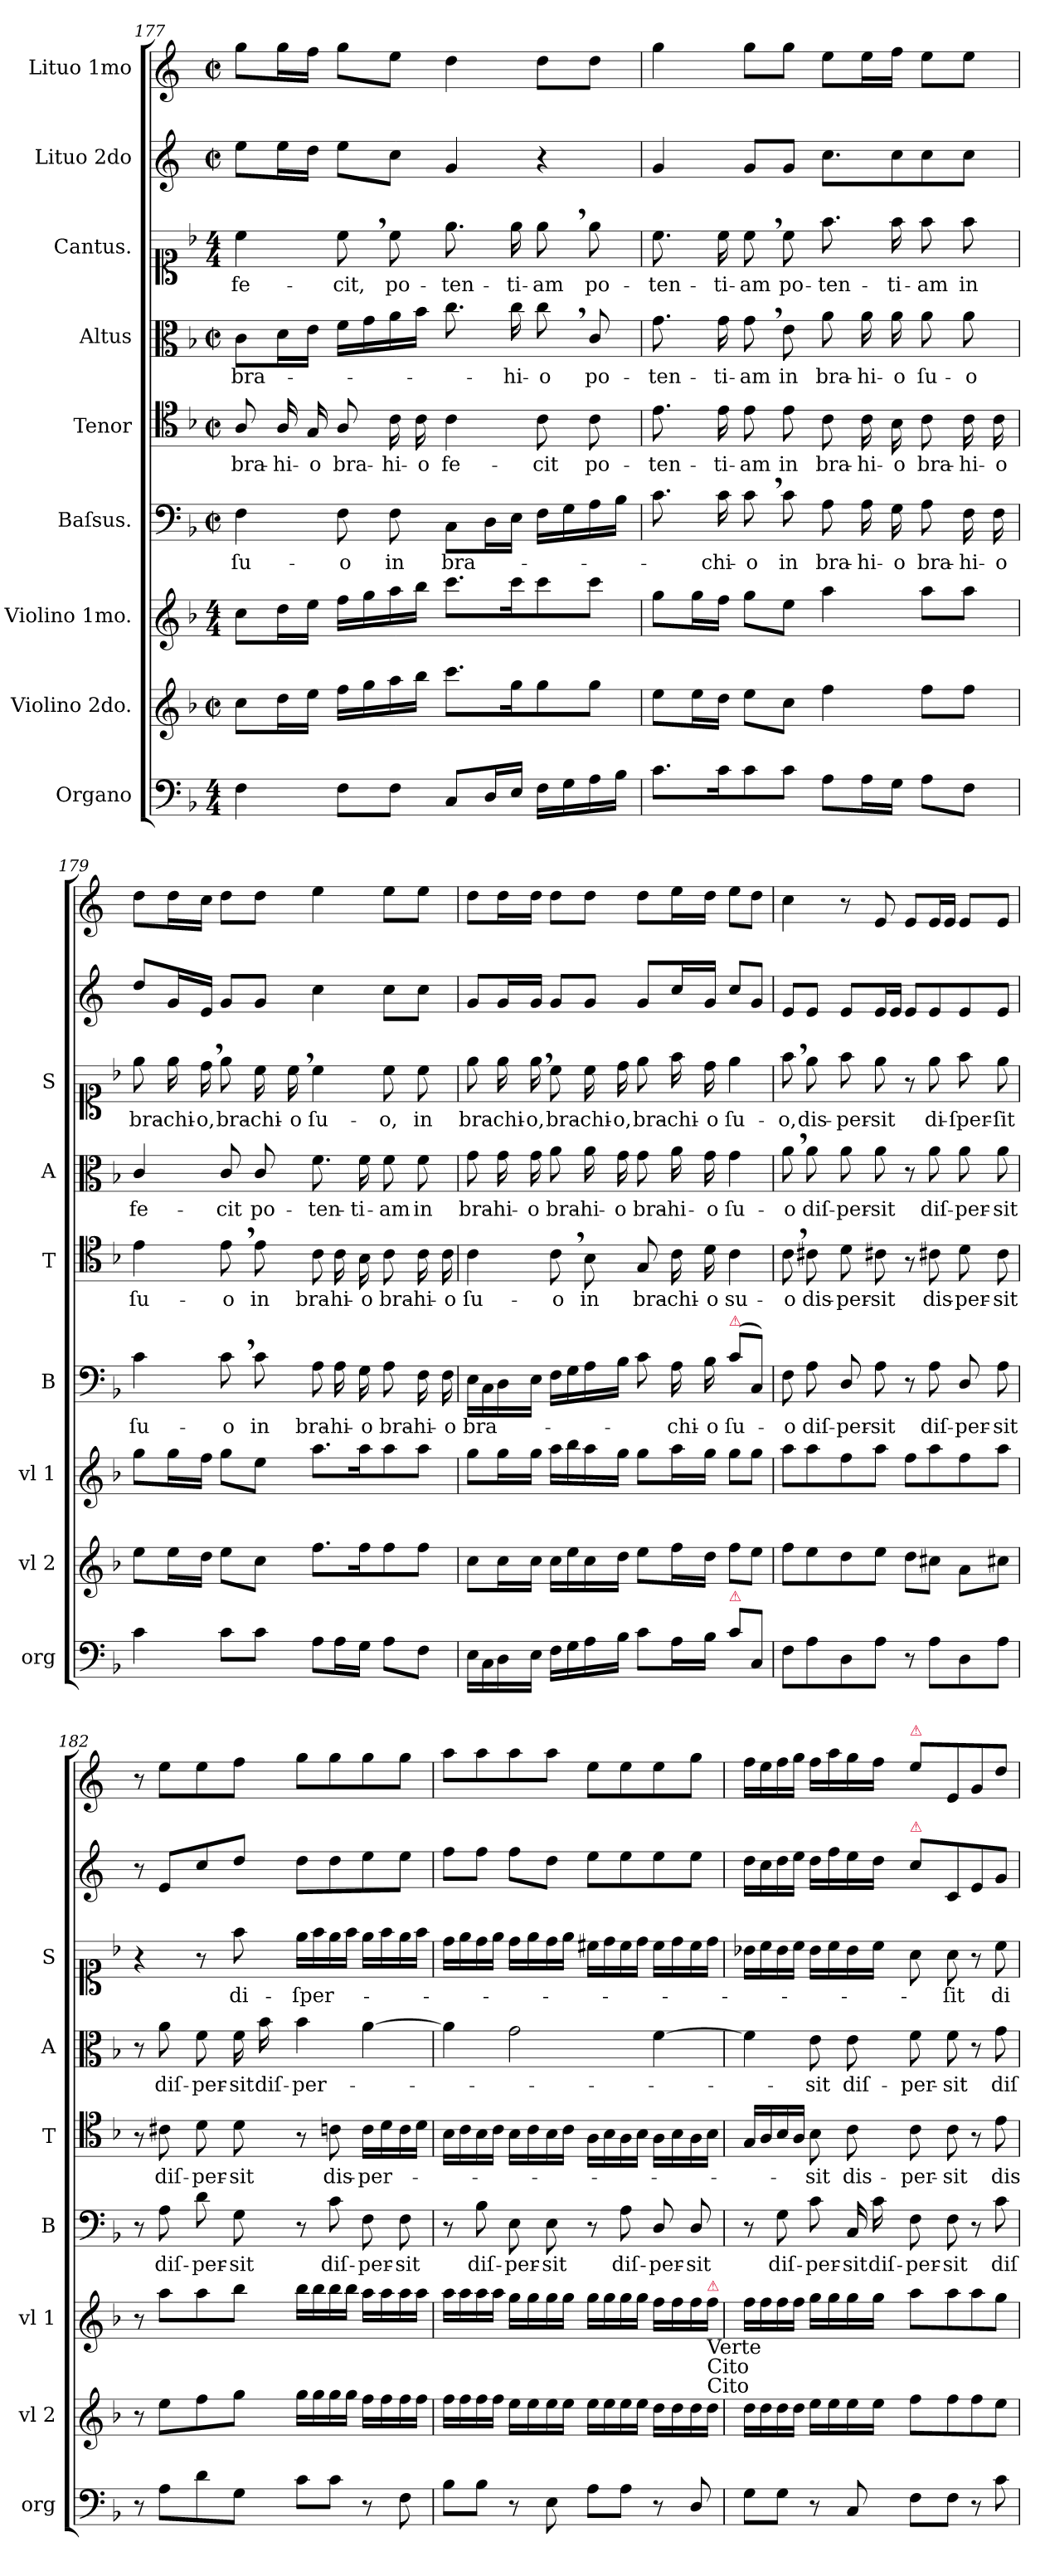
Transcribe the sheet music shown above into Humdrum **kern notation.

**kern	**kern	**kern	**kern	**text	**kern	**text	**kern	**text	**kern	**text	**kern	**kern
*part9	*part8	*part7	*part6	*part6	*part5	*part5	*part4	*part4	*part3	*part3	*part2	*part1
*staff9	*staff8	*staff7	*staff6	*staff6	*staff5	*staff5	*staff4	*staff4	*staff3	*staff3	*staff2	*staff1
*I"Organo	*I"Violino 2do.	*I"Violino 1mo.	*I"Baſsus.	*	*I"Tenor	*	*I"Altus	*	*I"Cantus.	*	*I"Lituo 2do	*I"Lituo 1mo
*I'org	*I'vl 2	*I'vl 1	*I'B	*	*I'T	*	*I'A	*	*I'S	*	*	*
*clefF4	*clefG2	*clefG2	*clefF4	*	*clefC4	*	*clefC3	*	*clefC1	*	*clefG2	*clefG2
*	*	*	*	*	*	*	*	*	*	*	*ITrd-3c-5	*ITrd-3c-5
*k[b-]	*k[b-]	*k[b-]	*k[b-]	*	*k[b-]	*	*k[b-]	*	*k[b-]	*	*k[b-]	*k[b-]
*M4/4	*M4/4	*M4/4	*M4/4	*	*M4/4	*	*M4/4	*	*M4/4	*	*M4/4	*M4/4
*	*met(c|)	*	*met(c|)	*	*met(c|)	*	*met(c|)	*	*	*	*met(c|)	*met(c|)
=177	=177	=177	=177	=177	=177	=177	=177	=177	=177	=177	=177	=177
4F\	8cc\L	8cc\L	4F\	ſu-	8A/	bra-	8c\L	bra-	4cc\	fe-	8aa\L	8ccc\L
.	16dd\L	16dd\L	.	.	16A/	-hi-	16d\L	.	.	.	16aa\L	16ccc\L
.	16ee\JJ	16ee\JJ	.	.	16G/	-o	16e\JJ	.	.	.	16gg\JJ	16bb-\JJ
8F\L	16ff\LL	16ff\LL	8F\	-o	8A/	bra-	16f\LL	.	8cc,\	-cit,	8aa\L	8ccc\L
.	16gg\	16gg\	.	.	.	.	16g\	.	.	.	.	.
8F\J	16aa\	16aa\	8F\	in	16c\	-hi-	16a\	.	8cc\	po-	8ff\J	8aa\J
.	16bb-\JJ	16bb-\JJ	.	.	16c\	-o	16b-\JJ	.	.	.	.	.
8C/L	8.ccc\L	8.ccc\L	8C\L	bra-	4c\	fe-	8.cc\	.	8.ee\	-ten-	4cc/	4gg\
16D/L	.	.	16D\L	.	.	.	.	.	.	.	.	.
16E/JJ	16gg\K	16ccc\K	16E\JJ	.	.	.	16cc\	-hi-	16ee\	-ti-	.	.
16F\LL	8gg\	8ccc\	16F\LL	.	8c\	-cit	8cc,\	-o	8ee,\	-am	4r	8gg\L
16G\	.	.	16G\	.	.	.	.	.	.	.	.	.
16A\	8gg\J	8ccc\J	16A\	.	8c\	po-	8c/	po-	8ee\	po-	.	8gg\J
16B-\JJ	.	.	16B-\JJ	.	.	.	.	.	.	.	.	.
=178	=178	=178	=178	=178	=178	=178	=178	=178	=178	=178	=178	=178
8.c\L	8ee\L	8gg\L	8.c\	.	8.e\	-ten-	8.g\	-ten-	8.cc\	-ten-	4cc/	4ccc\
.	16ee\L	16gg\L	.	.	.	.	.	.	.	.	.	.
16c\K	16dd\JJ	16ff\JJ	16c\	-chi-	16e\	-ti-	16g\	-ti-	16cc\	-ti-	.	.
8c\	8ee\L	8gg\L	8c,\	-o	8e\	-am	8g,\	-am	8cc,\	-am	8cc/L	8ccc\L
!	!	!	!	!	!	!	!	!	!	!LO:LY:i	!	!
8c\J	8cc\J	8ee\J	8c\	in	8e\	in	8e\	in	8cc\	po-	8cc/J	8ccc\J
!	!	!	!	!	!	!	!	!	!	!LO:LY:i	!	!
8A\L	4ff\	4aa\	8A\	bra-	8c\	bra-	8a\	bra-	8.ff\	-ten-	8.ff\L	8aa\L
16A\L	.	.	16A\	-hi-	16c\	-hi-	16a\	-hi-	.	.	.	16aa\L
!	!	!	!	!	!	!	!	!	!	!LO:LY:i	!LO:N:vis=8	!
16G\JJ	.	.	16G\	-o	16B-\	-o	16a\	-o	16ff\	-ti-	16ff\	16bb-\JJ
!	!	!	!	!LO:LY:i	!	!	!	!	!	!LO:LY:i	!	!
8A\L	8ff\L	8aa\L	8A\	bra-	8c\	bra-	8a\	ſu-	8ff\	-am	8ff\	8aa\L
!	!	!	!	!LO:LY:i	!	!	!	!	!	!	!	!
8F\J	8ff\J	8aa\J	16F\	-hi-	16c\	-hi-	8a\	-o	8ff\	in	8ff\J	8aa\J
!	!	!	!	!LO:LY:i	!	!	!	!	!	!	!	!
.	.	.	16F\	-o	16c\	-o	.	.	.	.	.	.
=179	=179	=179	=179	=179	=179	=179	=179	=179	=179	=179	=179	=179
4c\	8ee\L	8gg\L	4c\	ſu-	4e\	ſu-	4c/	fe-	8ee\	bra-	8gg/L	8gg\L
.	16ee\L	16gg\L	.	.	.	.	.	.	16ee\	-chi-	16cc/L	16gg\L
.	16dd\JJ	16ff\JJ	.	.	.	.	.	.	16dd,\	-o,	16a/JJ	16ff\JJ
!	!	!	!	!	!	!	!	!	!	!LO:LY:i	!	!
8c\L	8ee\L	8gg\L	8c,\	-o	8e,\	-o	8c/	-cit	8ee\	bra-	8cc/L	8gg\L
!	!	!	!	!	!	!	!	!	!	!LO:LY:i	!	!
8c\J	8cc\J	8ee\J	8c\	in	8e\	in	8c/	po-	16cc\	-chi-	8cc/J	8gg\J
!	!	!	!	!	!	!	!	!	!	!LO:LY:i	!	!
.	.	.	.	.	.	.	.	.	16cc,\	-o	.	.
8A\L	8.ff\L	8.aa\L	8A\	bra-	8c\	bra-	8.f\	-ten-	4cc\	ſu-	4ff\	4aa\
16A\L	.	.	16A\	-hi-	16c\	-hi-	.	.	.	.	.	.
16G\JJ	16ff\K	16aa\K	16G\	-o	16B-\	-o	16f\	-ti-	.	.	.	.
!	!	!	!	!LO:LY:i	!	!LO:LY:i	!	!	!	!	!	!
8A\L	8ff\	8aa\	8A\	bra-	8c\	bra-	8f\	-am	8cc\	-o,	8ff\L	8aa\L
!	!	!	!	!LO:LY:i	!	!LO:LY:i	!	!	!	!	!	!
8F\J	8ff\J	8aa\J	16F\	-hi-	16c\	-hi-	8f\	in	8cc\	in	8ff\J	8aa\J
!	!	!	!	!LO:LY:i	!	!LO:LY:i	!	!	!	!	!	!
.	.	.	16F\	-o	16c\	-o	.	.	.	.	.	.
=180	=180	=180	=180	=180	=180	=180	=180	=180	=180	=180	=180	=180
16E\LL	8cc\L	8gg\L	16E\LL	bra-	4c\	ſu-	8g\	bra-	8ee\	bra-	8cc/L	8gg\L
16C\	.	.	16C\	.	.	.	.	.	.	.	.	.
16D\	16cc\L	16gg\L	16D\	.	.	.	16g\	-hi-	16ee\	-chi-	16cc/L	16gg\L
16E\JJ	16cc\JJ	16gg\JJ	16E\JJ	.	.	.	16g\	-o	16ee,\	-o,	16cc/JJ	16gg\JJ
!	!	!	!	!	!	!	!	!LO:LY:i	!	!	!	!
16F\LL	16cc\LL	16aa\LL	16F\LL	.	8c,\	-o	8a\	bra-	8cc\	bra-	8cc/L	8gg\L
16G\	16ee\	16bb-\	16G\	.	.	.	.	.	.	.	.	.
!	!	!	!	!	!	!	!	!LO:LY:i	!	!	!	!
16A\	16cc\	16aa\	16A\	.	8B-\	in	16a\	-hi-	16cc\	-chi-	8cc/J	8gg\J
!	!	!	!	!	!	!	!	!LO:LY:i	!	!	!	!
16B-\JJ	16dd\JJ	16gg\JJ	16B-\JJ	.	.	.	16g\	-o	16dd\	-o,	.	.
!	!	!	!	!	!	!	!	!	!	!LO:LY:i	!	!
8c\L	8ee\L	8gg\L	8c\	.	8G/	bra-	8g\	bra-	8ee\	bra-	8cc/L	8gg\L
!	!	!	!	!	!	!	!	!	!	!LO:LY:i	!	!
16A\L	16ff\L	16aa\L	16A\	-chi-	16c\	-chi-	16a\	-hi-	16ff\	-chi-	16ff/L	16aa\L
!	!	!	!	!	!	!	!	!	!	!LO:LY:i	!	!
16B-\JJ	16dd\JJ	16gg\JJ	16B-\	-o	16d\	-o	16g\	-o	16dd\	-o	16cc/JJ	16gg\JJ
!	!	!	!LO:TX:a:color=crimson:t=⚠	!	!	!	!	!	!	!	!	!
!LO:TX:a:color=crimson:t=⚠	!	!	!	!	!	!	!	!	!	!	!	!
8c\L	8ff\L	8gg\L	(>8c\L	ſu-	4c\	su-	4g\	ſu-	4ee\	ſu-	8ff/L	8aa\L
8C/J	8ee\J	8gg\J	8C/J)	.	.	.	.	.	.	.	8cc/J	8gg\J
=181	=181	=181	=181	=181	=181	=181	=181	=181	=181	=181	=181	=181
8F\L	8ff\L	8aa\L	8F\	-o	8c,\	-o	8a,\	-o	8ff,\	-o,	8a/L	4ff\
8A\	8ee\	8aa\	8A\	diſ-	8c#X\	dis-	8a\	diſ-	8ee\	dis-	8a/J	.
8D\	8dd\	8ff\	8D/	-per-	8d\	-per-	8a\	-per-	8ff\	-per-	8a/L	8r
8A\J	8ee\J	8aa\J	8A\	-sit	8c#X\	-sit	8a\	-sit	8ee\	-sit	16a/L	8a/
.	.	.	.	.	.	.	.	.	.	.	16a/JJ	.
8r	8dd\L	8ff\L	8r	.	8r	.	8r	.	8r	.	8a/L	8a/L
!	!	!	!	!	!	!LO:LY:i	!	!LO:LY:i	!	!LO:LY:i	!	!
8A\L	8cc#X\J	8aa\	8A\	diſ-	8c#X\	dis-	8a\	diſ-	8ee\	di-	8a/	16a/L
.	.	.	.	.	.	.	.	.	.	.	.	16a/JJ
!	!	!	!	!	!	!LO:LY:i	!	!LO:LY:i	!	!LO:LY:i	!	!
8D\	8a\L	8ff\	8D/	-per-	8d\	-per-	8a\	-per-	8ff\	-ſper-	8a/	8a/L
!	!	!	!	!	!	!LO:LY:i	!	!LO:LY:i	!	!LO:LY:i	!	!
8A\J	8cc#X\J	8aa\J	8A\	-sit	8c#\	-sit	8a\	-sit	8ee\	-ſit	8a/J	8a/J
=182	=182	=182	=182	=182	=182	=182	=182	=182	=182	=182	=182	=182
8r	8r	8r	8r	.	8r	.	8r	.	4r	.	8r	8r
8A\L	8ee\L	8aa\L	8A\	diſ-	8c#X\	diſ-	8a\	diſ-	.	.	8a/L	8aa\L
8d\	8ff\	8aa\	8d\	-per-	8d\	-per-	8f\	-per-	8r	.	8ff/	8aa\
8G\J	8gg\J	8bb-\J	8G\	-sit	8d\	-sit	16f\	-sit	8ff\	di-	8gg/J	8bb-\J
.	.	.	.	.	.	.	16b-\	diſ-	.	.	.	.
8c\L	16gg\LL	16bb-\LL	8r	.	8r	.	4b-\	-per-	16ee\LL	-ſper-	8gg\L	8ccc\L
.	16gg\	16bb-\	.	.	.	.	.	.	16ff\	.	.	.
!	!	!	!	!LO:LY:i	!	!	!	!	!	!	!	!
8c\J	16gg\	16bb-\	8c\	diſ-	8cn\	dis-	.	.	16ee\	.	8gg\	8ccc\
.	16gg\JJ	16bb-\JJ	.	.	.	.	.	.	16ff\JJ	.	.	.
!	!	!	!	!LO:LY:i	!	!	!	!	!	!	!	!
8r	16ff\LL	16aa\LL	8F\	-per-	16c\LL	-per-	[4a\	.	16ee\LL	.	8aa\	8ccc\
.	16ff\	16aa\	.	.	16d\	.	.	.	16ff\	.	.	.
!	!	!	!	!LO:LY:i	!	!	!	!	!	!	!	!
8F\	16ff\	16aa\	8F\	-sit	16c\	.	.	.	16ee\	.	8aa\J	8ccc\J
.	16ff\JJ	16aa\JJ	.	.	16d\JJ	.	.	.	16ff\JJ	.	.	.
=183	=183	=183	=183	=183	=183	=183	=183	=183	=183	=183	=183	=183
8B-\L	16ff\LL	16aa\LL	8r	.	16B-\LL	.	4a\]	.	16dd\LL	.	8bb-\L	8ddd\L
.	16ff\	16aa\	.	.	16c\	.	.	.	16ee\	.	.	.
!	!	!	!	!LO:LY:i	!	!	!	!	!	!	!	!
8B-\J	16ff\	16aa\	8B-\	diſ-	16B-\	.	.	.	16dd\	.	8bb-\J	8ddd\
.	16ff\JJ	16aa\JJ	.	.	16c\JJ	.	.	.	16ee\JJ	.	.	.
!	!	!	!	!LO:LY:i	!	!	!	!	!	!	!	!
8r	16ee\LL	16gg\LL	8E\	-per-	16B-\LL	.	2g\	.	16dd\LL	.	8bb-\L	8ddd\
.	16ee\	16gg\	.	.	16c\	.	.	.	16ee\	.	.	.
!	!	!	!	!LO:LY:i	!	!	!	!	!	!	!	!
8E\	16ee\	16gg\	8E\	-sit	16B-\	.	.	.	16dd\	.	8gg\J	8ddd\J
.	16ee\JJ	16gg\JJ	.	.	16c\JJ	.	.	.	16ee\JJ	.	.	.
8A\L	16ee\LL	16gg\LL	8r	.	16A\LL	.	.	.	16cc#X\LL	.	8aa\L	8aa\L
.	16ee\	16gg\	.	.	16B-\	.	.	.	16dd\	.	.	.
!	!	!	!	!LO:LY:i	!	!	!	!	!	!	!	!
8A\J	16ee\	16gg\	8A\	diſ-	16A\	.	.	.	16cc#\	.	8aa\	8aa\
.	16ee\JJ	16gg\JJ	.	.	16B-\JJ	.	.	.	16dd\JJ	.	.	.
!	!	!	!	!LO:LY:i	!	!	!	!	!	!	!	!
8r	16dd\LL	16ff\LL	8D/	-per-	16A\LL	.	[4f\	.	16cc#\LL	.	8aa\	8aa\
.	16dd\	16ff\	.	.	16B-\	.	.	.	16dd\	.	.	.
!	!	!	!	!LO:LY:i	!	!	!	!	!	!	!	!
8D/	16dd\	16ff\	8D/	-sit	16A\	.	.	.	16cc#\	.	8aa\J	8ccc\J
!	!	!LO:TX:a:color=crimson:t=⚠	!	!	!	!	!	!	!	!	!	!
!	!	!LO:TX:b:t=Verte \nCito \nCito	!	!	!	!	!	!	!	!	!	!
.	16dd\JJ	16ff\JJ	.	.	16B-\JJ	.	.	.	16dd\JJ	.	.	.
=184	=184	=184	=184	=184	=184	=184	=184	=184	=184	=184	=184	=184
8G\L	16dd\LL	16ff\LL	8r	.	16G/LL	.	4f\]	.	16b-X\LL	.	16gg\LL	16bb-\LL
.	16dd\	16ff\	.	.	16A/	.	.	.	16cc\	.	16ff\	16aa\
!	!	!	!	!LO:LY:i	!	!	!	!	!	!	!	!
8G\J	16dd\	16ff\	8G\	diſ-	16B-/	.	.	.	16b-\	.	16gg\	16bb-\
.	16dd\JJ	16ff\JJ	.	.	16A/JJ	.	.	.	16cc\JJ	.	16aa\JJ	16ccc\JJ
!	!	!	!	!LO:LY:i	!	!	!	!	!	!	!	!
8r	16ee\LL	16gg\LL	8c\	-per-	8B-\	-sit	8e\	-sit	16b-\LL	.	16gg\LL	16bb-\LL
.	16ee\	16gg\	.	.	.	.	.	.	16cc\	.	16bb-\	16ddd\
!	!	!	!	!LO:LY:i	!	!LO:LY:i	!	!	!	!	!	!
8C/	16ee\	16gg\	16C/	-sit	8c\	dis-	8e\	diſ-	16b-\	.	16aa\	16ccc\
!	!	!	!	!LO:LY:i	!	!	!	!	!	!	!	!
.	16ee\JJ	16gg\JJ	16c\	diſ-	.	.	.	.	16cc\JJ	.	16gg\JJ	16bb-\JJ
!	!	!	!	!	!	!	!	!	!	!	!	!LO:TX:a:color=crimson:t=⚠
!	!	!	!	!	!	!	!	!	!	!	!LO:TX:a:color=crimson:t=⚠	!
!	!	!	!	!LO:LY:i	!	!LO:LY:i	!	!	!	!	!	!
8F\L	8ff\L	8aa\L	8F\	-per-	8c\	-per-	8f\	-per-	8a\	.	8ff\L	8aa\L
!	!	!	!	!LO:LY:i	!	!LO:LY:i	!	!	!	!	!	!
8F\J	8ff\	8aa\	8F\	-sit	8c\	-sit	8f\	-sit	8a\	-ſit	8f/	8a/
8r	8ff\	8aa\	8r	.	8r	.	8r	.	8r	.	8a/	8cc/
!	!	!	!	!	!	!	!	!LO:LY:i	!	!	!	!
8c\	8ee\J	8gg\J	8c\	diſ-	8e\	dis-	8g\	diſ-	8cc\	di-	8cc/J	8gg/J
=	=	=	=	=	=	=	=	=	=	=	=	=
*-	*-	*-	*-	*-	*-	*-	*-	*-	*-	*-	*-	*-
